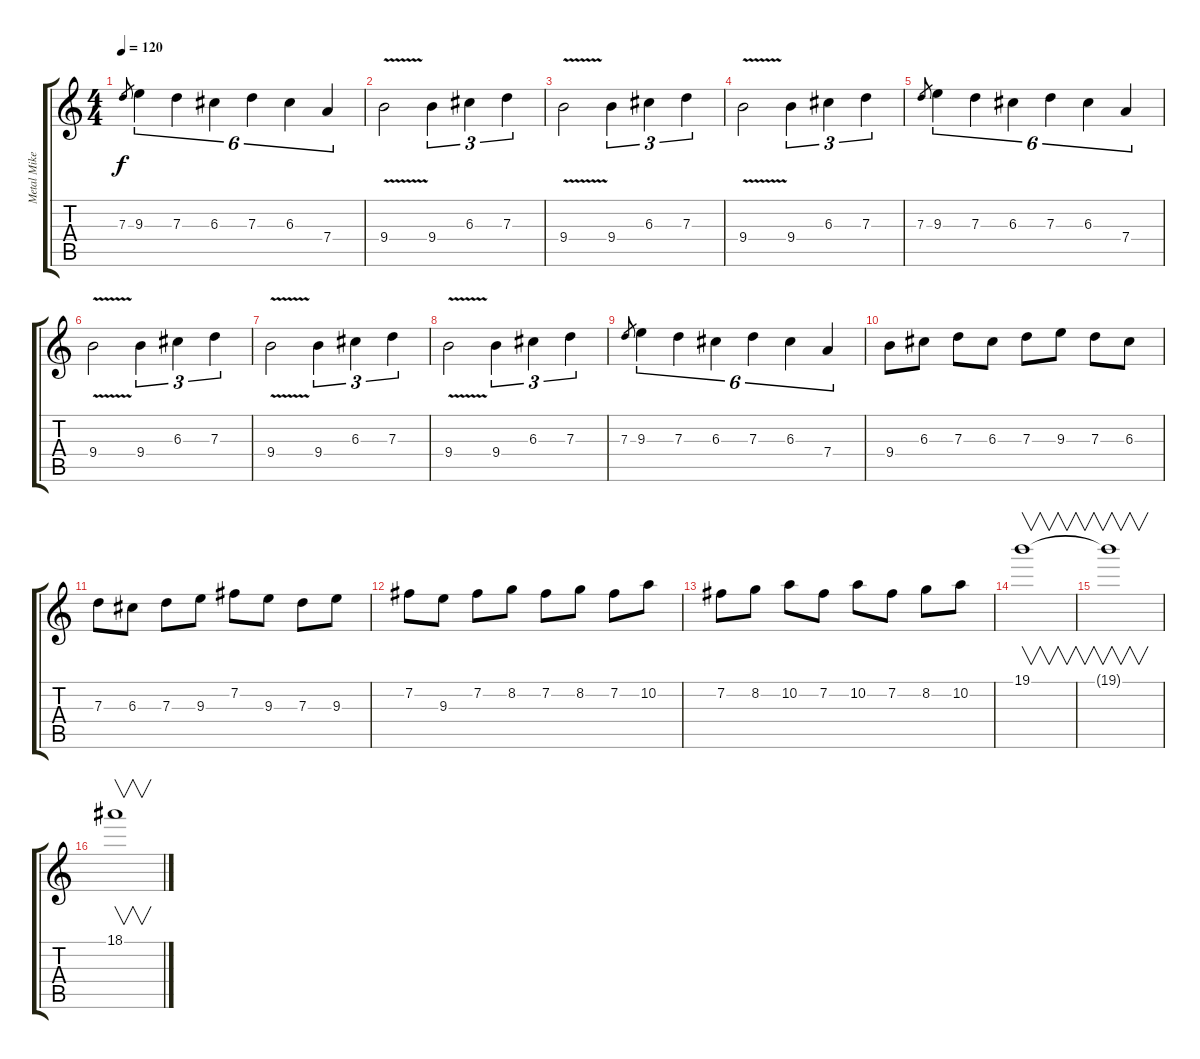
\track ("Metal Mike" "Metal Mike") {instrument distortionguitar}
\staff {score tabs}
\tuning (E4 B3 G3 D3 A2 E2) {hide}
\ts (4 4)
\tempo 120
\clef g2
\ks c
7.3.8{gr dy f} 9.3.4{tu (6 4)} 7.3.4{tu (6 4)} 6.3.4{tu (6 4)} 7.3.4{tu (6 4)} 6.3.4{tu (6 4)} 7.4.4{tu (6 4)} |
9.4{v}.2 9.4.4{tu (3 2)} 6.3.4{tu (3 2)} 7.3.4{tu (3 2)} |
9.4{v}.2 9.4.4{tu (3 2)} 6.3.4{tu (3 2)} 7.3.4{tu (3 2)} |
9.4{v}.2 9.4.4{tu (3 2)} 6.3.4{tu (3 2)} 7.3.4{tu (3 2)} |
7.3.8{gr} 9.3.4{tu (6 4)} 7.3.4{tu (6 4)} 6.3.4{tu (6 4)} 7.3.4{tu (6 4)} 6.3.4{tu (6 4)} 7.4.4{tu (6 4)} |
9.4{v}.2 9.4.4{tu (3 2)} 6.3.4{tu (3 2)} 7.3.4{tu (3 2)} |
9.4{v}.2 9.4.4{tu (3 2)} 6.3.4{tu (3 2)} 7.3.4{tu (3 2)} |
9.4{v}.2 9.4.4{tu (3 2)} 6.3.4{tu (3 2)} 7.3.4{tu (3 2)} |
7.3.8{gr} 9.3.4{tu (6 4)} 7.3.4{tu (6 4)} 6.3.4{tu (6 4)} 7.3.4{tu (6 4)} 6.3.4{tu (6 4)} 7.4.4{tu (6 4)} |
9.4.8 6.3.8 7.3.8 6.3.8 7.3.8 9.3.8 7.3.8 6.3.8 |
7.3.8 6.3.8 7.3.8 9.3.8 7.2.8 9.3.8 7.3.8 9.3.8 |
7.2.8 9.3.8 7.2.8 8.2.8 7.2.8 8.2.8 7.2.8 10.2.8 |
7.2.8 8.2.8 10.2.8 7.2.8 10.2.8 7.2.8 8.2.8 10.2.8 |
19.1.1{v} |
19.1{t}.1{v} |
18.1.1{v}
